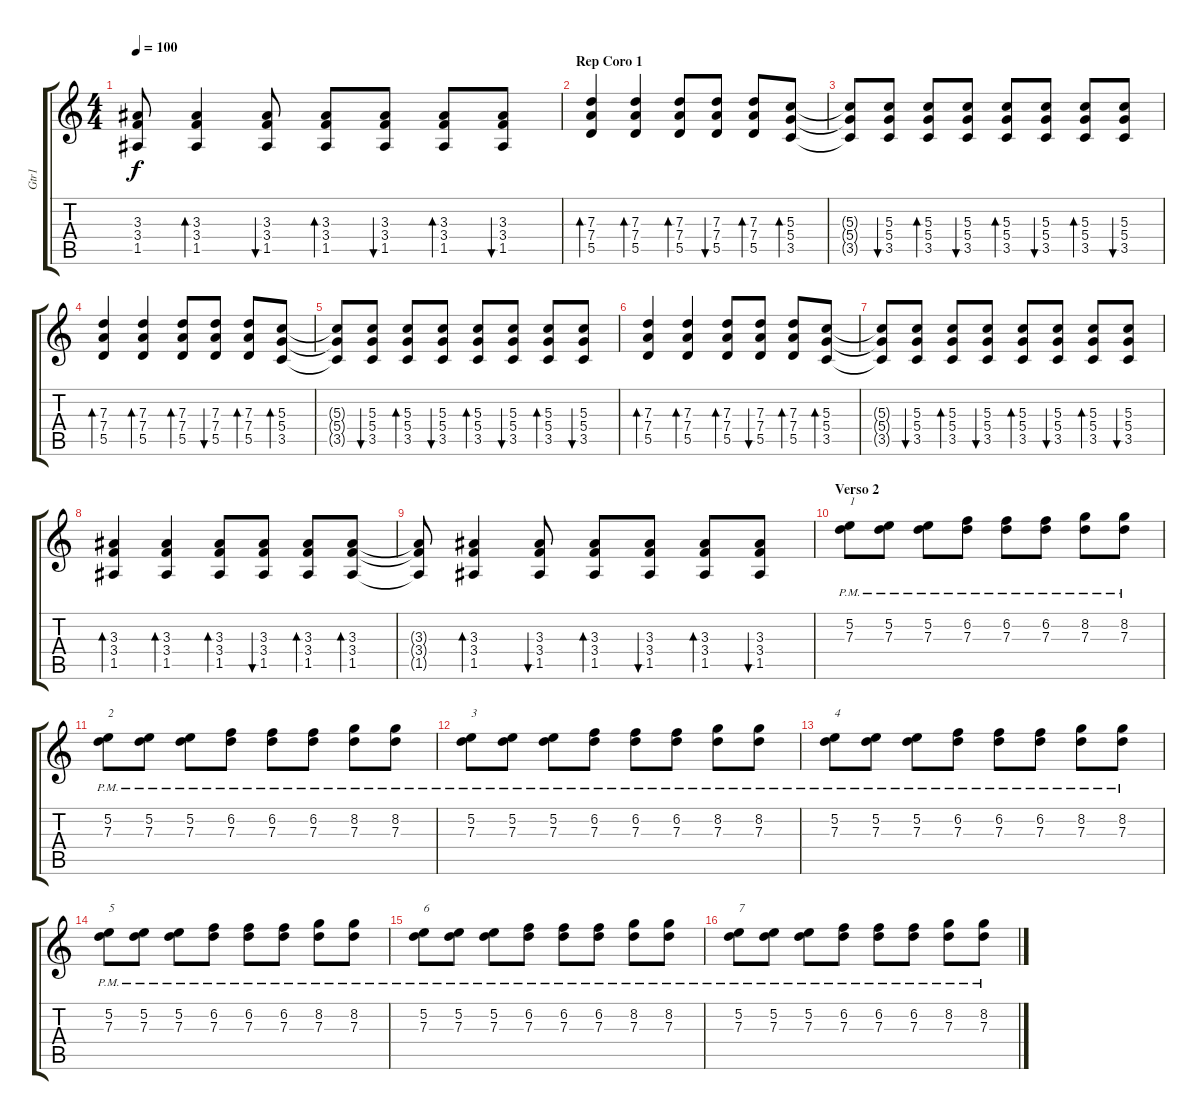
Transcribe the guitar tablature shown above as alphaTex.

\track ("Gtr1" "Gtr1") {instrument acousticguitarnylon}
\staff {score tabs}
\tuning (E4 B3 G3 D3 A2 E2) {hide}
\ts (4 4)
\tempo 100
\clef g2
\ks c
(3.3{t} 3.4{t} 1.5{t}).8{dy f} (3.3 3.4 1.5).4{bd 60 instrument overdrivenguitar} (3.3 3.4 1.5).8{bu 60} (3.3 3.4 1.5).8{bd 60} (3.3 3.4 1.5).8{bu 60} (3.3 3.4 1.5).8{bd 60} (3.3 3.4 1.5).8{bu 60} |
\section ("" "Rep Coro 1")
(7.3 7.4 5.5).4{bd 60 instrument overdrivenguitar} (7.3 7.4 5.5).4{bd 60} (7.3 7.4 5.5).8{bd 60} (7.3 7.4 5.5).8{bu 60} (7.3 7.4 5.5).8{bd 60} (5.3 5.4 3.5).8{bd 60} |
(5.3{t} 5.4{t} 3.5{t}).8 (5.3 5.4 3.5).8{bu 60 instrument overdrivenguitar} (5.3 5.4 3.5).8{bd 60} (5.3 5.4 3.5).8{bu 60} (5.3 5.4 3.5).8{bd 60} (5.3 5.4 3.5).8{bu 60} (5.3 5.4 3.5).8{bd 60} (5.3 5.4 3.5).8{bu 60} |
(7.3 7.4 5.5).4{bd 60 instrument overdrivenguitar} (7.3 7.4 5.5).4{bd 60} (7.3 7.4 5.5).8{bd 60} (7.3 7.4 5.5).8{bu 60} (7.3 7.4 5.5).8{bd 60} (5.3 5.4 3.5).8{bd 60} |
(5.3{t} 5.4{t} 3.5{t}).8 (5.3 5.4 3.5).8{bu 60 instrument overdrivenguitar} (5.3 5.4 3.5).8{bd 60} (5.3 5.4 3.5).8{bu 60} (5.3 5.4 3.5).8{bd 60} (5.3 5.4 3.5).8{bu 60} (5.3 5.4 3.5).8{bd 60} (5.3 5.4 3.5).8{bu 60} |
(7.3 7.4 5.5).4{bd 60 instrument overdrivenguitar} (7.3 7.4 5.5).4{bd 60} (7.3 7.4 5.5).8{bd 60} (7.3 7.4 5.5).8{bu 60} (7.3 7.4 5.5).8{bd 60} (5.3 5.4 3.5).8{bd 60} |
(5.3{t} 5.4{t} 3.5{t}).8 (5.3 5.4 3.5).8{bu 60 instrument overdrivenguitar} (5.3 5.4 3.5).8{bd 60} (5.3 5.4 3.5).8{bu 60} (5.3 5.4 3.5).8{bd 60} (5.3 5.4 3.5).8{bu 60} (5.3 5.4 3.5).8{bd 60} (5.3 5.4 3.5).8{bu 60} |
(3.3 3.4 1.5).4{bd 60 instrument overdrivenguitar} (3.3 3.4 1.5).4{bd 60} (3.3 3.4 1.5).8{bd 60} (3.3 3.4 1.5).8{bu 60} (3.3 3.4 1.5).8{bd 60} (3.3 3.4 1.5).8{bd 60} |
(3.3{t} 3.4{t} 1.5{t}).8 (3.3 3.4 1.5).4{bd 60 instrument overdrivenguitar} (3.3 3.4 1.5).8{bu 60} (3.3 3.4 1.5).8{bd 60} (3.3 3.4 1.5).8{bu 60} (3.3 3.4 1.5).8{bd 60} (3.3 3.4 1.5).8{bu 60} |
\section ("" "Verso 2")
(5.2{pm} 7.3{pm}).8{txt "1" balance 8 instrument acousticguitarnylon} (5.2{pm} 7.3{pm}).8 (5.2{pm} 7.3{pm}).8 (6.2{pm} 7.3{pm}).8 (6.2{pm} 7.3{pm}).8 (6.2{pm} 7.3{pm}).8 (8.2{pm} 7.3{pm}).8 (8.2{pm} 7.3{pm}).8 |
(5.2{pm} 7.3{pm}).8{txt "2" balance 8 instrument acousticguitarnylon} (5.2{pm} 7.3{pm}).8 (5.2{pm} 7.3{pm}).8 (6.2{pm} 7.3{pm}).8 (6.2{pm} 7.3{pm}).8 (6.2{pm} 7.3{pm}).8 (8.2{pm} 7.3{pm}).8 (8.2{pm} 7.3{pm}).8 |
(5.2{pm} 7.3{pm}).8{txt "3" balance 8 instrument acousticguitarnylon} (5.2{pm} 7.3{pm}).8 (5.2{pm} 7.3{pm}).8 (6.2{pm} 7.3{pm}).8 (6.2{pm} 7.3{pm}).8 (6.2{pm} 7.3{pm}).8 (8.2{pm} 7.3{pm}).8 (8.2{pm} 7.3{pm}).8 |
(5.2{pm} 7.3{pm}).8{txt "4" balance 8 instrument acousticguitarnylon} (5.2{pm} 7.3{pm}).8 (5.2{pm} 7.3{pm}).8 (6.2{pm} 7.3{pm}).8 (6.2{pm} 7.3{pm}).8 (6.2{pm} 7.3{pm}).8 (8.2{pm} 7.3{pm}).8 (8.2{pm} 7.3{pm}).8 |
(5.2{pm} 7.3{pm}).8{txt "5" balance 8 instrument acousticguitarnylon} (5.2{pm} 7.3{pm}).8 (5.2{pm} 7.3{pm}).8 (6.2{pm} 7.3{pm}).8 (6.2{pm} 7.3{pm}).8 (6.2{pm} 7.3{pm}).8 (8.2{pm} 7.3{pm}).8 (8.2{pm} 7.3{pm}).8 |
(5.2{pm} 7.3{pm}).8{txt "6" balance 8 instrument acousticguitarnylon} (5.2{pm} 7.3{pm}).8 (5.2{pm} 7.3{pm}).8 (6.2{pm} 7.3{pm}).8 (6.2{pm} 7.3{pm}).8 (6.2{pm} 7.3{pm}).8 (8.2{pm} 7.3{pm}).8 (8.2{pm} 7.3{pm}).8 |
(5.2{pm} 7.3{pm}).8{txt "7" balance 8 instrument acousticguitarnylon} (5.2{pm} 7.3{pm}).8 (5.2{pm} 7.3{pm}).8 (6.2{pm} 7.3{pm}).8 (6.2{pm} 7.3{pm}).8 (6.2{pm} 7.3{pm}).8 (8.2{pm} 7.3{pm}).8 (8.2{pm} 7.3{pm}).8
